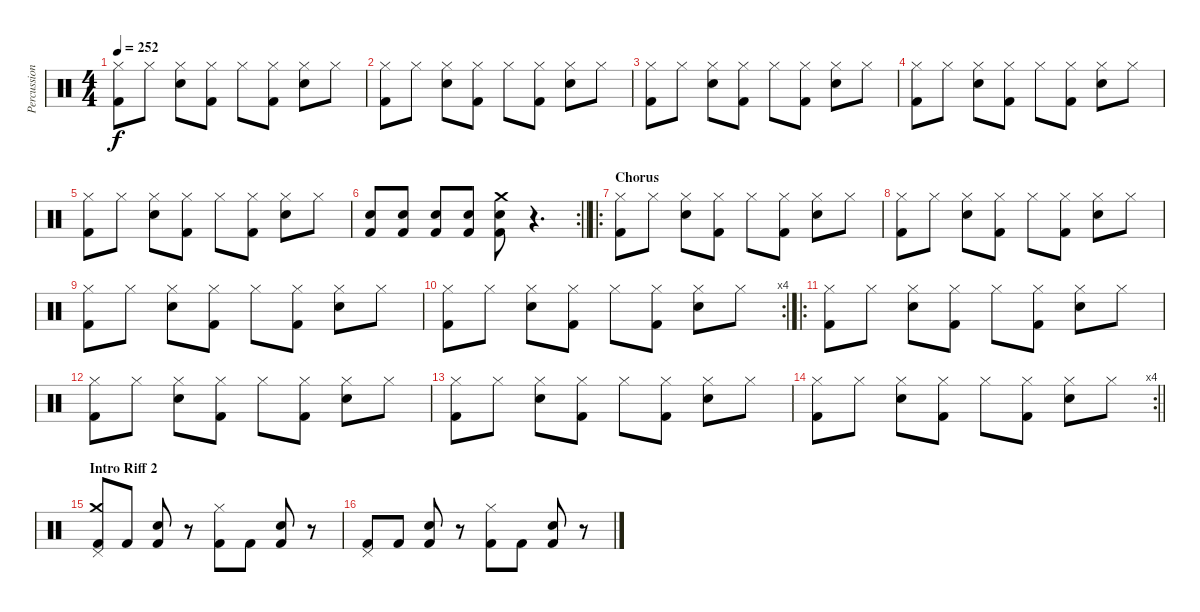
\track ("Percussion" "Percussion") {instrument percussion}
\staff {score}
\articulation defaults
\ts (4 4)
\tempo 252
\clef neutral
\ks c
("Kick (hit) 2" "Hi-Hat (closed)").8{dy f} "Hi-Hat (closed)".8 ("Snare (hit) 2" "Hi-Hat (closed)").8 ("Kick (hit) 2" "Hi-Hat (closed)").8 "Hi-Hat (closed)".8 ("Kick (hit) 2" "Hi-Hat (closed)").8 ("Snare (hit) 2" "Hi-Hat (closed)").8 "Hi-Hat (closed)".8 |
("Kick (hit) 2" "Hi-Hat (closed)").8 "Hi-Hat (closed)".8 ("Snare (hit) 2" "Hi-Hat (closed)").8 ("Kick (hit) 2" "Hi-Hat (closed)").8 "Hi-Hat (closed)".8 ("Kick (hit) 2" "Hi-Hat (closed)").8 ("Snare (hit) 2" "Hi-Hat (closed)").8 "Hi-Hat (closed)".8 |
("Kick (hit) 2" "Hi-Hat (closed)").8 "Hi-Hat (closed)".8 ("Snare (hit) 2" "Hi-Hat (closed)").8 ("Kick (hit) 2" "Hi-Hat (closed)").8 "Hi-Hat (closed)".8 ("Kick (hit) 2" "Hi-Hat (closed)").8 ("Snare (hit) 2" "Hi-Hat (closed)").8 "Hi-Hat (closed)".8 |
("Kick (hit) 2" "Hi-Hat (closed)").8 "Hi-Hat (closed)".8 ("Snare (hit) 2" "Hi-Hat (closed)").8 ("Kick (hit) 2" "Hi-Hat (closed)").8 "Hi-Hat (closed)".8 ("Kick (hit) 2" "Hi-Hat (closed)").8 ("Snare (hit) 2" "Hi-Hat (closed)").8 "Hi-Hat (closed)".8 |
("Kick (hit) 2" "Hi-Hat (closed)").8 "Hi-Hat (closed)".8 ("Snare (hit) 2" "Hi-Hat (closed)").8 ("Kick (hit) 2" "Hi-Hat (closed)").8 "Hi-Hat (closed)".8 ("Kick (hit) 2" "Hi-Hat (closed)").8 ("Snare (hit) 2" "Hi-Hat (closed)").8 "Hi-Hat (closed)".8 |
\rc 2
\barLineRight lightlight
("Kick (hit) 2" "Snare (hit) 2").8 ("Kick (hit) 2" "Snare (hit) 2").8 ("Kick (hit) 2" "Snare (hit) 2").8 ("Kick (hit) 2" "Snare (hit) 2").8 ("Kick (hit) 2" "Snare (hit) 2" "Crash medium (hit)").8 r.4{d} |
\ro
\section ("" "Chorus")
("Kick (hit) 2" "Hi-Hat (closed)").8 "Hi-Hat (closed)".8 ("Snare (hit) 2" "Hi-Hat (closed)").8 ("Kick (hit) 2" "Hi-Hat (closed)").8 "Hi-Hat (closed)".8 ("Kick (hit) 2" "Hi-Hat (closed)").8 ("Snare (hit) 2" "Hi-Hat (closed)").8 "Hi-Hat (closed)".8 |
("Kick (hit) 2" "Hi-Hat (closed)").8 "Hi-Hat (closed)".8 ("Snare (hit) 2" "Hi-Hat (closed)").8 ("Kick (hit) 2" "Hi-Hat (closed)").8 "Hi-Hat (closed)".8 ("Kick (hit) 2" "Hi-Hat (closed)").8 ("Snare (hit) 2" "Hi-Hat (closed)").8 "Hi-Hat (closed)".8 |
("Kick (hit) 2" "Hi-Hat (closed)").8 "Hi-Hat (closed)".8 ("Snare (hit) 2" "Hi-Hat (closed)").8 ("Kick (hit) 2" "Hi-Hat (closed)").8 "Hi-Hat (closed)".8 ("Kick (hit) 2" "Hi-Hat (closed)").8 ("Snare (hit) 2" "Hi-Hat (closed)").8 "Hi-Hat (closed)".8 |
\rc 4
("Kick (hit) 2" "Hi-Hat (closed)").8 "Hi-Hat (closed)".8 ("Snare (hit) 2" "Hi-Hat (closed)").8 ("Kick (hit) 2" "Hi-Hat (closed)").8 "Hi-Hat (closed)".8 ("Kick (hit) 2" "Hi-Hat (closed)").8 ("Snare (hit) 2" "Hi-Hat (closed)").8 "Hi-Hat (closed)".8 |
\ro
("Kick (hit) 2" "Hi-Hat (closed)").8 "Hi-Hat (closed)".8 ("Snare (hit) 2" "Hi-Hat (closed)").8 ("Kick (hit) 2" "Hi-Hat (closed)").8 "Hi-Hat (closed)".8 ("Kick (hit) 2" "Hi-Hat (closed)").8 ("Snare (hit) 2" "Hi-Hat (closed)").8 "Hi-Hat (closed)".8 |
("Kick (hit) 2" "Hi-Hat (closed)").8 "Hi-Hat (closed)".8 ("Snare (hit) 2" "Hi-Hat (closed)").8 ("Kick (hit) 2" "Hi-Hat (closed)").8 "Hi-Hat (closed)".8 ("Kick (hit) 2" "Hi-Hat (closed)").8 ("Snare (hit) 2" "Hi-Hat (closed)").8 "Hi-Hat (closed)".8 |
("Kick (hit) 2" "Hi-Hat (closed)").8 "Hi-Hat (closed)".8 ("Snare (hit) 2" "Hi-Hat (closed)").8 ("Kick (hit) 2" "Hi-Hat (closed)").8 "Hi-Hat (closed)".8 ("Kick (hit) 2" "Hi-Hat (closed)").8 ("Snare (hit) 2" "Hi-Hat (closed)").8 "Hi-Hat (closed)".8 |
\rc 4
\barLineRight lightlight
("Kick (hit) 2" "Hi-Hat (closed)").8 "Hi-Hat (closed)".8 ("Snare (hit) 2" "Hi-Hat (closed)").8 ("Kick (hit) 2" "Hi-Hat (closed)").8 "Hi-Hat (closed)".8 ("Kick (hit) 2" "Hi-Hat (closed)").8 ("Snare (hit) 2" "Hi-Hat (closed)").8 "Hi-Hat (closed)".8 |
\section ("" "Intro Riff 2")
("Kick (hit) 2" "Pedal Hi-Hat (hit)" "Crash medium (hit)").8 "Kick (hit) 2".8 ("Kick (hit) 2" "Snare (hit) 2").8 r.8 ("Kick (hit) 2" "Hi-Hat (closed)").8 "Kick (hit) 2".8 ("Kick (hit) 2" "Snare (hit) 2").8 r.8 |
("Kick (hit) 2" "Pedal Hi-Hat (hit)").8 "Kick (hit) 2".8 ("Kick (hit) 2" "Snare (hit) 2").8 r.8 ("Kick (hit) 2" "Hi-Hat (closed)").8 "Kick (hit) 2".8 ("Kick (hit) 2" "Snare (hit) 2").8 r.8
